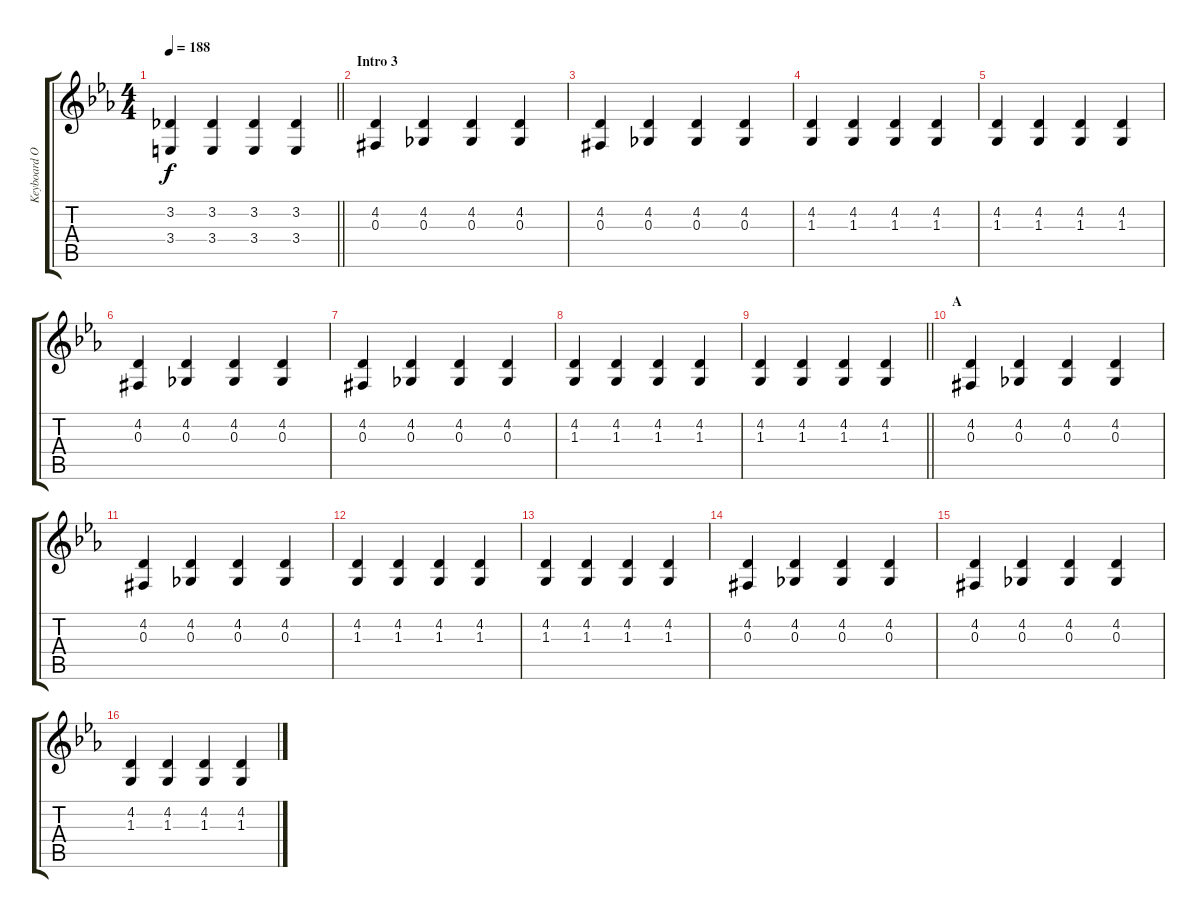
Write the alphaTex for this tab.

\track ("Keyboard Org.1" "Keyboard O") {instrument churchorgan}
\staff {score tabs}
\tuning (Eb4 Bb3 Gb3 Db3 Ab2 Eb2) {hide}
\ts (4 4)
\tempo 188
\clef g2
\barLineRight lightlight
\ks eb
(3.2 3.4).4{dy f} (3.2 3.4).4 (3.2 3.4).4 (3.2 3.4).4 |
\section ("" "Intro 3")
(4.2 0.3{acc #}).4 (4.2 0.3).4 (4.2 0.3).4 (4.2 0.3).4 |
(4.2 0.3{acc #}).4 (4.2 0.3).4 (4.2 0.3).4 (4.2 0.3).4 |
(4.2 1.3).4 (4.2 1.3).4 (4.2 1.3).4 (4.2 1.3).4 |
(4.2 1.3).4 (4.2 1.3).4 (4.2 1.3).4 (4.2 1.3).4 |
(4.2 0.3{acc #}).4 (4.2 0.3).4 (4.2 0.3).4 (4.2 0.3).4 |
(4.2 0.3{acc #}).4 (4.2 0.3).4 (4.2 0.3).4 (4.2 0.3).4 |
(4.2 1.3).4 (4.2 1.3).4 (4.2 1.3).4 (4.2 1.3).4 |
\barLineRight lightlight
(4.2 1.3).4 (4.2 1.3).4 (4.2 1.3).4 (4.2 1.3).4 |
\section ("" "A")
(4.2 0.3{acc #}).4 (4.2 0.3).4 (4.2 0.3).4 (4.2 0.3).4 |
(4.2 0.3{acc #}).4 (4.2 0.3).4 (4.2 0.3).4 (4.2 0.3).4 |
(4.2 1.3).4 (4.2 1.3).4 (4.2 1.3).4 (4.2 1.3).4 |
(4.2 1.3).4 (4.2 1.3).4 (4.2 1.3).4 (4.2 1.3).4 |
(4.2 0.3{acc #}).4 (4.2 0.3).4 (4.2 0.3).4 (4.2 0.3).4 |
(4.2 0.3{acc #}).4 (4.2 0.3).4 (4.2 0.3).4 (4.2 0.3).4 |
(4.2 1.3).4 (4.2 1.3).4 (4.2 1.3).4 (4.2 1.3).4
